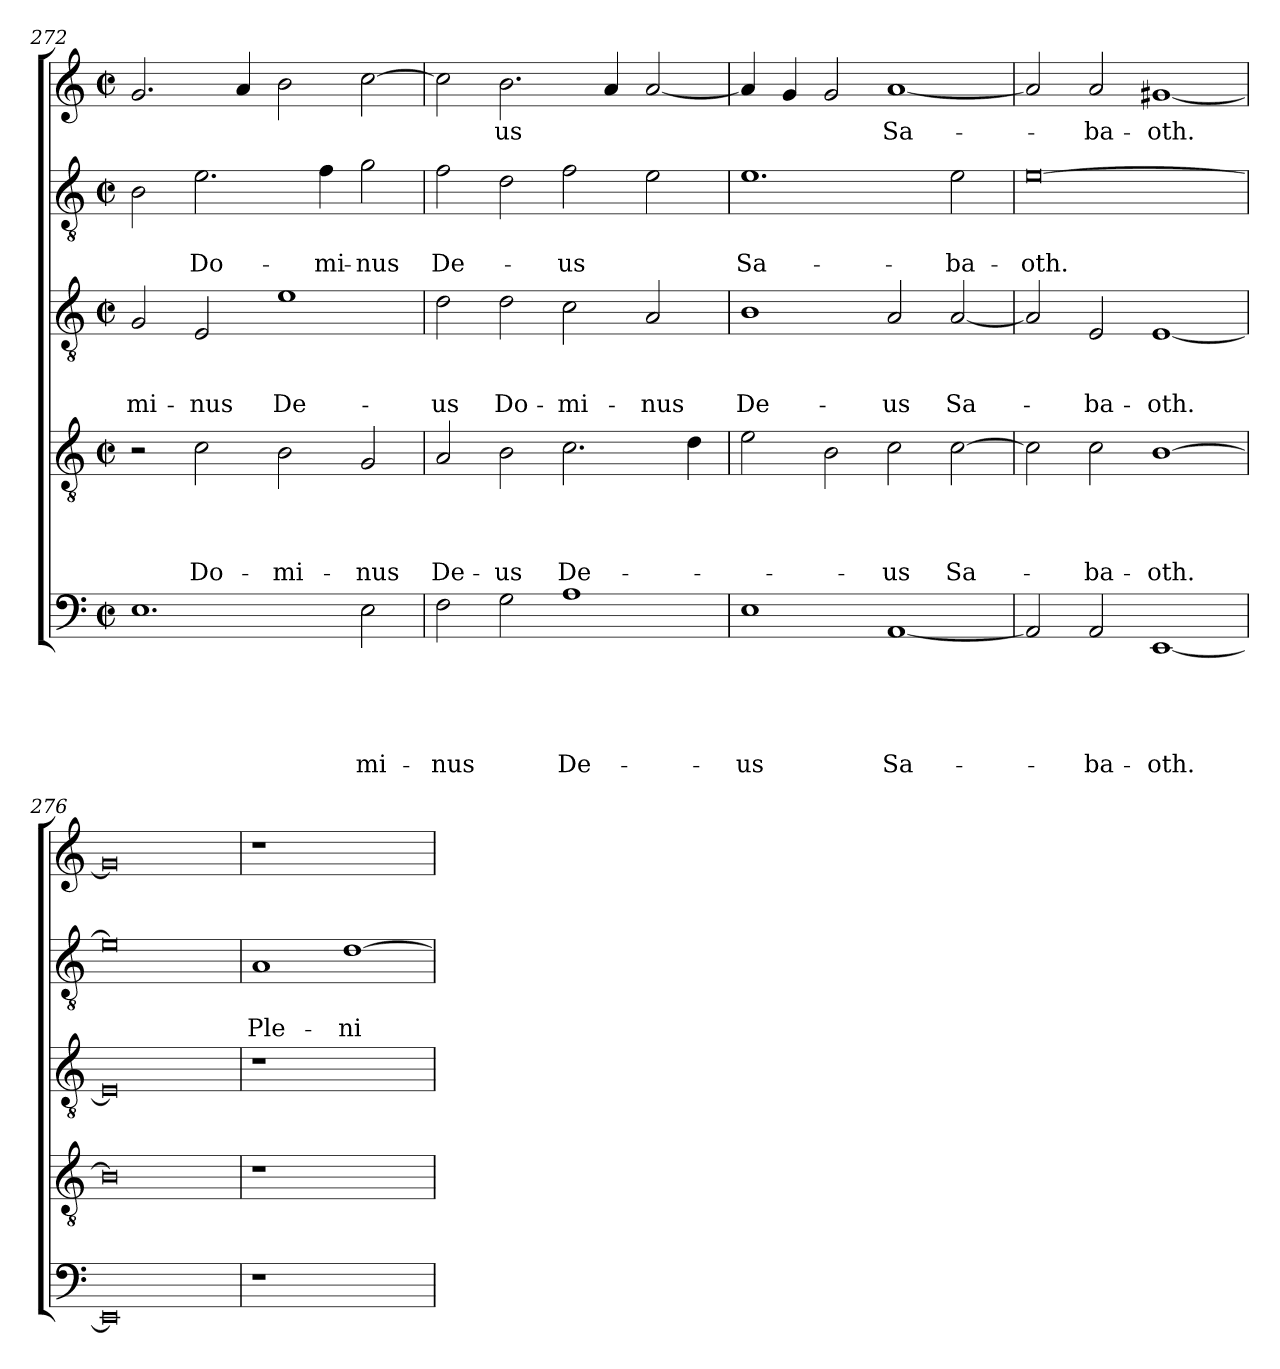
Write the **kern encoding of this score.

**kern	**text	**text	**text	**text	**text	**kern	**text	**text	**text	**text	**kern	**text	**text	**text	**kern	**text	**text	**kern	**text
*part5	*part5	*part5	*part5	*part5	*part5	*part4	*part4	*part4	*part4	*part4	*part3	*part3	*part3	*part3	*part2	*part2	*part2	*part1	*part1
*staff5	*staff5	*staff5	*staff5	*staff5	*staff5	*staff4	*staff4	*staff4	*staff4	*staff4	*staff3	*staff3	*staff3	*staff3	*staff2	*staff2	*staff2	*staff1	*staff1
!!LO:PB:g=z
*clefF4	*	*	*	*	*	*clefGv2	*	*	*	*	*clefGv2	*	*	*	*clefGv2	*	*	*clefG2	*
*k[]	*	*	*	*	*	*k[]	*	*	*	*	*k[]	*	*	*	*k[]	*	*	*k[]	*
*C:	*	*	*	*	*	*C:	*	*	*	*	*C:	*	*	*	*C:	*	*	*C:	*
*M2/2	*	*	*	*	*	*M2/2	*	*	*	*	*M2/2	*	*	*	*M2/2	*	*	*M2/2	*
*met(c|)	*	*	*	*	*	*met(c|)	*	*	*	*	*met(c|)	*	*	*	*met(c|)	*	*	*met(c|)	*
=272	=272	=272	=272	=272	=272	=272	=272	=272	=272	=272	=272	=272	=272	=272	=272	=272	=272	=272	=272
1.E	.	.	.	.	.	2r	.	.	.	.	2G/	.	.	-mi-	2B\	.	.	2.g/	.
.	.	.	.	.	.	2c\	.	.	.	Do-	2E/	.	.	-nus	2.e\	.	Do-	.	.
.	.	.	.	.	.	.	.	.	.	.	.	.	.	.	.	.	.	4a/	.
.	.	.	.	.	.	2B\	.	.	.	-mi-	1e	.	.	De-	.	.	.	2b\	.
.	.	.	.	.	.	.	.	.	.	.	.	.	.	.	4f\	.	-mi-	.	.
2E\	.	.	.	.	-mi-	2G/	.	.	.	-nus	.	.	.	.	2g\	.	-nus	[2cc\	.
=273	=273	=273	=273	=273	=273	=273	=273	=273	=273	=273	=273	=273	=273	=273	=273	=273	=273	=273	=273
2F\	.	.	.	.	-nus	2A/	.	.	.	De-	2d\	.	.	-us	2f\	.	De-	2cc\]	.
2G\	.	.	.	.	.	2B\	.	.	.	-us	2d\	.	.	Do-	2d\	.	.	2.b\	-us
1A	.	.	.	.	De-	2.c\	.	.	.	De-	2c\	.	.	-mi-	2f\	.	-us	.	.
.	.	.	.	.	.	.	.	.	.	.	.	.	.	.	.	.	.	4a/	.
.	.	.	.	.	.	.	.	.	.	.	2A/	.	.	-nus	2e\	.	.	[2a/	.
.	.	.	.	.	.	4d\	.	.	.	.	.	.	.	.	.	.	.	.	.
=274	=274	=274	=274	=274	=274	=274	=274	=274	=274	=274	=274	=274	=274	=274	=274	=274	=274	=274	=274
1E	.	.	.	.	-us	2e\	.	.	.	.	1B	.	.	De-	1.e	.	Sa-	4a/]	.
.	.	.	.	.	.	.	.	.	.	.	.	.	.	.	.	.	.	4g/	.
.	.	.	.	.	.	2B\	.	.	.	.	.	.	.	.	.	.	.	2g/	.
[1AA	.	.	.	.	Sa-	2c\	.	.	.	-us	2A/	.	.	-us	.	.	.	[1a	Sa-
.	.	.	.	.	.	[2c\	.	.	.	Sa-	[2A/	.	.	Sa-	2e\	.	-ba-	.	.
=275	=275	=275	=275	=275	=275	=275	=275	=275	=275	=275	=275	=275	=275	=275	=275	=275	=275	=275	=275
2AA/]	.	.	.	.	.	2c\]	.	.	.	.	2A/]	.	.	.	[0e	.	-oth.	2a/]	.
2AA/	.	.	.	.	-ba-	2c\	.	.	.	-ba-	2E/	.	.	-ba-	.	.	.	2a/	-ba-
[1EE	.	.	.	.	-oth.	[1B	.	.	.	-oth.	[1E	.	.	-oth.	.	.	.	[1g#X	-oth.
=276	=276	=276	=276	=276	=276	=276	=276	=276	=276	=276	=276	=276	=276	=276	=276	=276	=276	=276	=276
0EE]	.	.	.	.	.	0B]	.	.	.	.	0E]	.	.	.	0e]	.	.	0g#]	.
!!LO:LB:g=z
=277!	=277!	=277!	=277!	=277!	=277!	=277!	=277!	=277!	=277!	=277!	=277!	=277!	=277!	=277!	=277!	=277!	=277!	=277!	=277!
1r	.	.	.	.	.	1r	.	.	.	.	1r	.	.	.	1A	.	Ple-	1r	.
1ryy	.	.	.	.	.	1ryy	.	.	.	.	1ryy	.	.	.	[1d	.	-ni	1ryy	.
=	=	=	=	=	=	=	=	=	=	=	=	=	=	=	=	=	=	=	=
*-	*-	*-	*-	*-	*-	*-	*-	*-	*-	*-	*-	*-	*-	*-	*-	*-	*-	*-	*-
